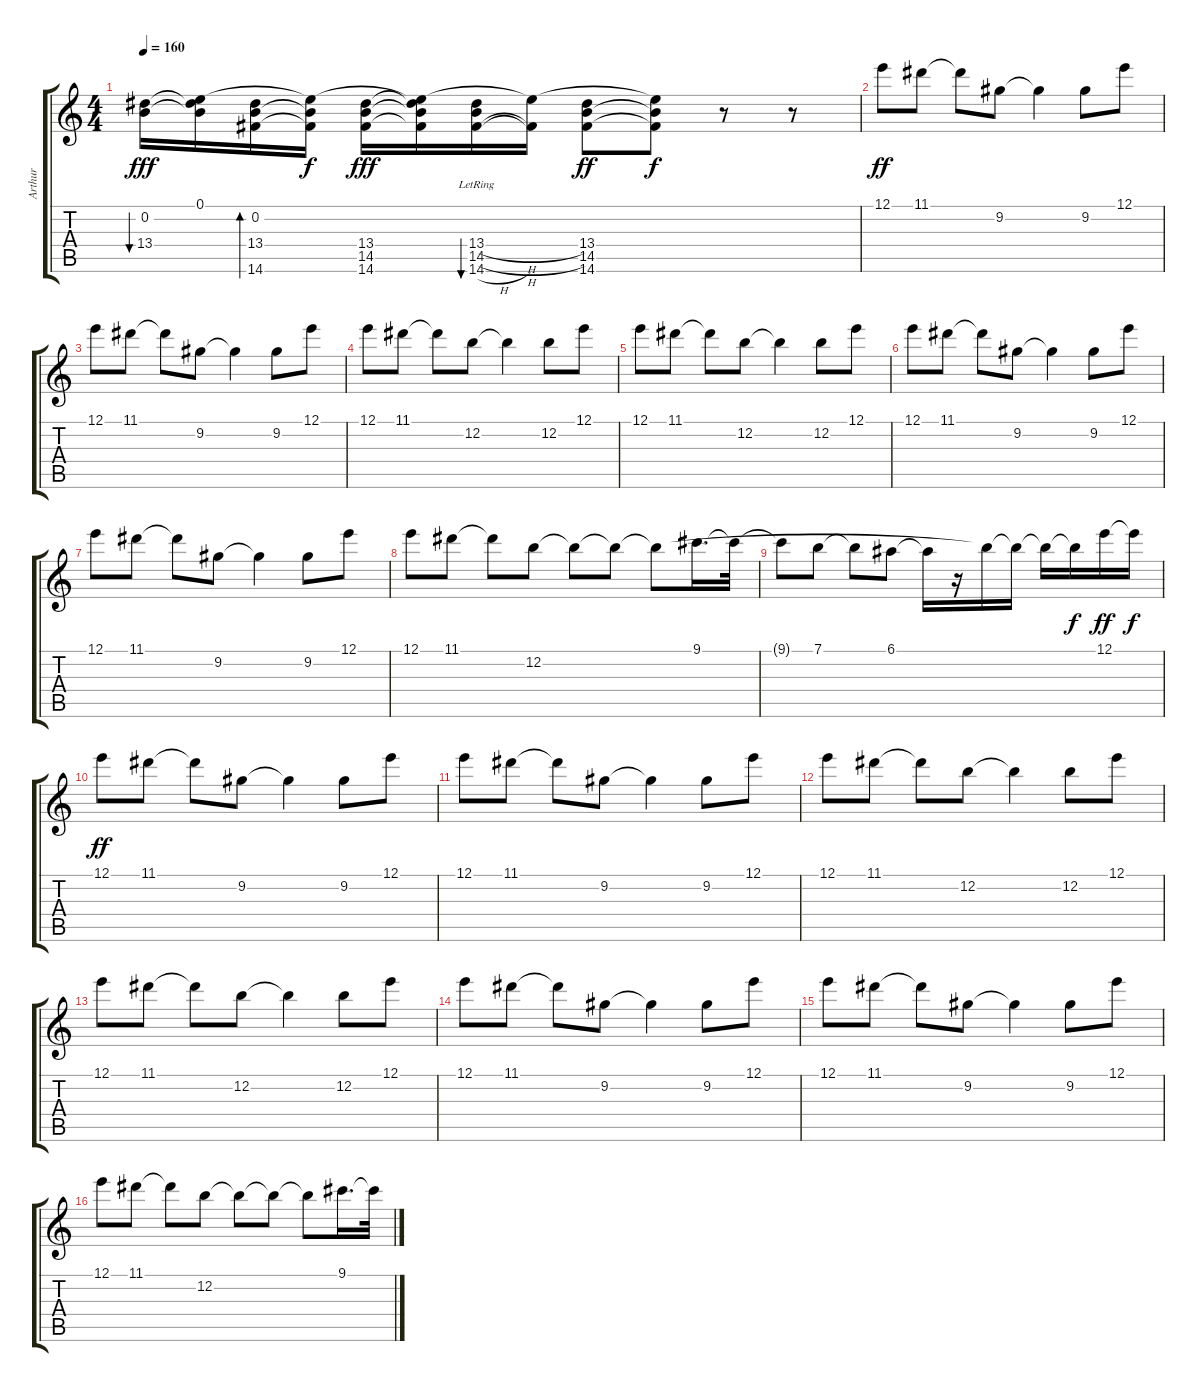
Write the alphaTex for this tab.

\track ("Arthur" "Arthur") {instrument acousticguitarsteel}
\staff {score tabs}
\tuning (E4 B3 G3 D3 A2 E2) {hide}
\ts (4 4)
\tempo 160
\clef g2
\ks c
(0.2 13.4).16{bu 120 dy fff} (0.1{t} 0.2{t} 13.4{t}).16 (0.2 13.4 14.6).16{bd 120} (0.1{t} 0.2{t} 14.6{t}).16{dy f} (13.4 14.5 14.6).16{dy fff} (0.1{t} 13.4{t} 14.5{t} 14.6{t}).16 (13.4{h lr} 14.5{h lr} 14.6{h lr}).16{bu 120} (0.1{t} 14.6{t}).16 (13.4 14.5 14.6).8{dy ff} (0.1{t} 14.5{t} 14.6{t}).8{dy f} r.8 r.8 |
12.1.8{dy ff} 11.1.8 11.1{t}.8 9.2.8 9.2{t}.4 9.2.8 12.1.8 |
12.1.8 11.1.8 11.1{t}.8 9.2.8 9.2{t}.4 9.2.8 12.1.8 |
12.1.8 11.1.8 11.1{t}.8 12.2.8 12.2{t}.4 12.2.8 12.1.8 |
12.1.8 11.1.8 11.1{t}.8 12.2.8 12.2{t}.4 12.2.8 12.1.8 |
12.1.8 11.1.8 11.1{t}.8 9.2.8 9.2{t}.4 9.2.8 12.1.8 |
12.1.8 11.1.8 11.1{t}.8 9.2.8 9.2{t}.4 9.2.8 12.1.8 |
12.1.8 11.1.8 11.1{t}.8 12.2.8 12.2{t}.8 12.2{t}.8 12.2{t}.8 9.1.16{d} 9.1{t}.32 |
9.1{t}.8 7.1.8 7.1{t}.8 6.1.8 6.1{t}.16 r.16 12.2{t}.16 12.2{t}.16 12.2{t}.16 12.2{t}.16{dy f} 12.1.16{dy ff} 12.1{t}.16{dy f} |
12.1.8{dy ff} 11.1.8 11.1{t}.8 9.2.8 9.2{t}.4 9.2.8 12.1.8 |
12.1.8 11.1.8 11.1{t}.8 9.2.8 9.2{t}.4 9.2.8 12.1.8 |
12.1.8 11.1.8 11.1{t}.8 12.2.8 12.2{t}.4 12.2.8 12.1.8 |
12.1.8 11.1.8 11.1{t}.8 12.2.8 12.2{t}.4 12.2.8 12.1.8 |
12.1.8 11.1.8 11.1{t}.8 9.2.8 9.2{t}.4 9.2.8 12.1.8 |
12.1.8 11.1.8 11.1{t}.8 9.2.8 9.2{t}.4 9.2.8 12.1.8 |
12.1.8 11.1.8 11.1{t}.8 12.2.8 12.2{t}.8 12.2{t}.8 12.2{t}.8 9.1.16{d volume 16} 9.1{t}.32
